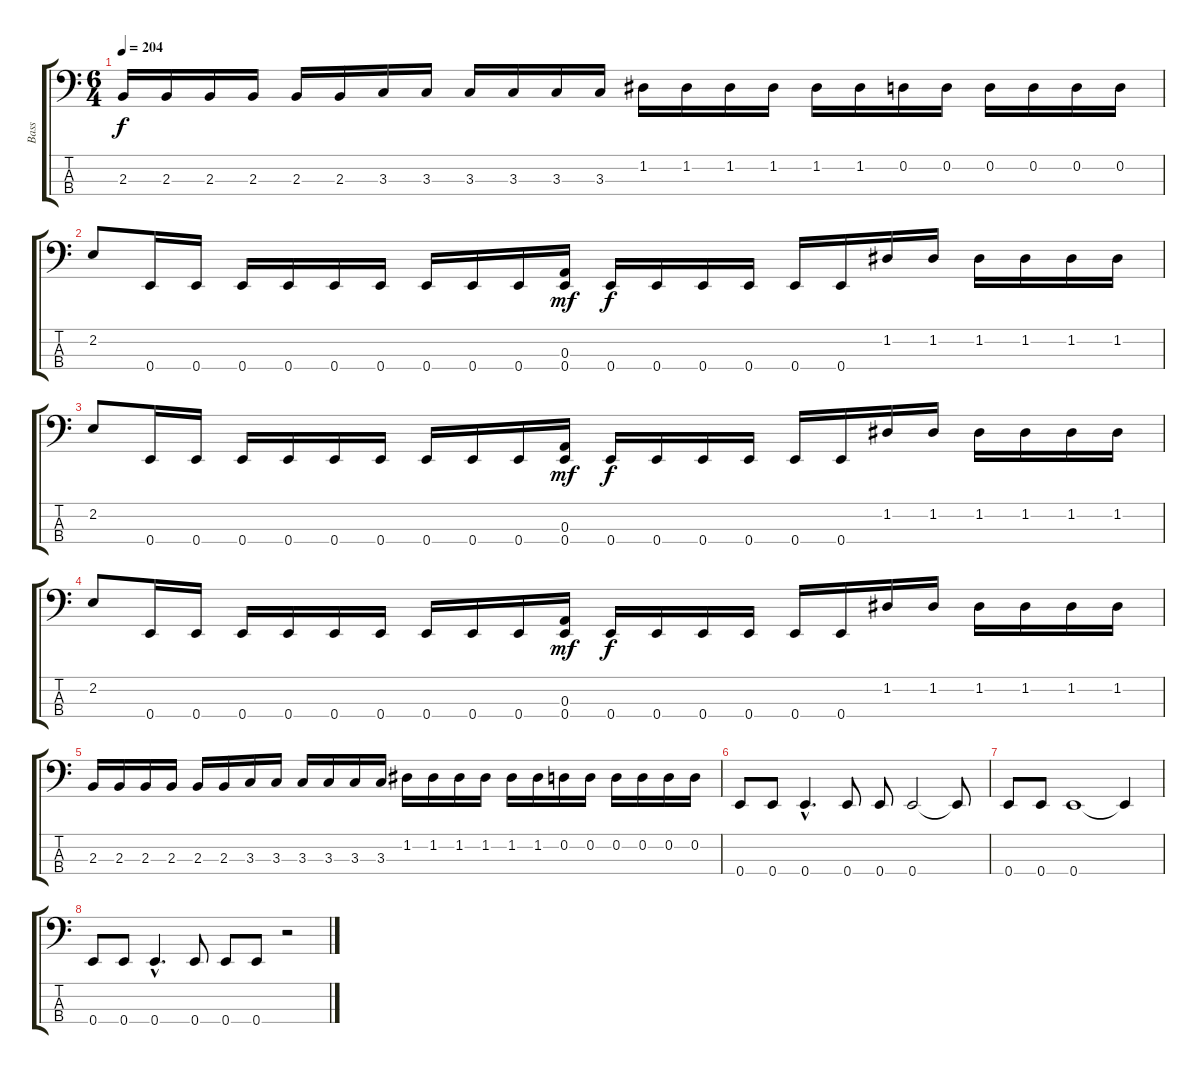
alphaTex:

\track ("Bass" "Bass") {instrument acousticguitarnylon}
\staff {score tabs}
\tuning (G2 D2 A1 E1) {hide}
\ts (6 4)
\tempo 204
\clef f4
\ks c
2.3.16{dy f} 2.3.16 2.3.16 2.3.16 2.3.16 2.3.16 3.3.16 3.3.16 3.3.16 3.3.16 3.3.16 3.3.16 1.2.16 1.2.16 1.2.16 1.2.16 1.2.16 1.2.16 0.2.16 0.2.16 0.2.16 0.2.16 0.2.16 0.2.16 |
2.2.8 0.4.16 0.4.16 0.4.16 0.4.16 0.4.16 0.4.16 0.4.16 0.4.16 0.4.16 (0.3 0.4).16{dy mf} 0.4.16{dy f} 0.4.16 0.4.16 0.4.16 0.4.16 0.4.16 1.2.16 1.2.16 1.2.16 1.2.16 1.2.16 1.2.16 |
2.2.8 0.4.16 0.4.16 0.4.16 0.4.16 0.4.16 0.4.16 0.4.16 0.4.16 0.4.16 (0.3 0.4).16{dy mf} 0.4.16{dy f} 0.4.16 0.4.16 0.4.16 0.4.16 0.4.16 1.2.16 1.2.16 1.2.16 1.2.16 1.2.16 1.2.16 |
2.2.8 0.4.16 0.4.16 0.4.16 0.4.16 0.4.16 0.4.16 0.4.16 0.4.16 0.4.16 (0.3 0.4).16{dy mf} 0.4.16{dy f} 0.4.16 0.4.16 0.4.16 0.4.16 0.4.16 1.2.16 1.2.16 1.2.16 1.2.16 1.2.16 1.2.16 |
2.3.16 2.3.16 2.3.16 2.3.16 2.3.16 2.3.16 3.3.16 3.3.16 3.3.16 3.3.16 3.3.16 3.3.16 1.2.16 1.2.16 1.2.16 1.2.16 1.2.16 1.2.16 0.2.16 0.2.16 0.2.16 0.2.16 0.2.16 0.2.16 |
0.4.8 0.4.8 0.4{hac}.4{d} 0.4.8 0.4.8 0.4.2 0.4{t}.8 |
0.4.8 0.4.8 0.4.1 0.4{t}.4 |
0.4.8 0.4.8 0.4{hac}.4{d} 0.4.8 0.4.8 0.4.8 r.2
